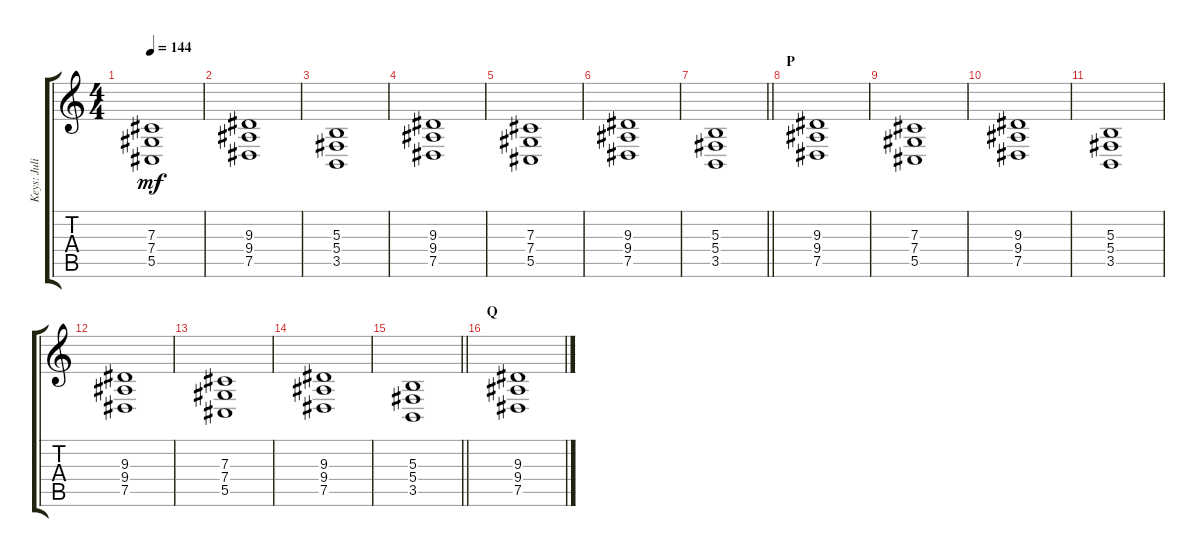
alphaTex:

\track ("Keys: Julie" "Keys: Juli") {instrument synthstrings1}
\staff {score tabs}
\tuning (Eb4 Bb3 Gb3 Db3 Ab2 Eb2) {hide}
\ts (4 4)
\tempo 144
\clef g2
\ks c
(7.3 7.4 5.5).1{dy mf} |
(9.3 9.4 7.5).1 |
(5.3 5.4 3.5).1 |
(9.3 9.4 7.5).1 |
(7.3 7.4 5.5).1 |
(9.3 9.4 7.5).1 |
\barLineRight lightlight
(5.3 5.4 3.5).1 |
\section ("" "P")
(9.3 9.4 7.5).1 |
(7.3 7.4 5.5).1 |
(9.3 9.4 7.5).1 |
(5.3 5.4 3.5).1 |
(9.3 9.4 7.5).1 |
(7.3 7.4 5.5).1 |
(9.3 9.4 7.5).1 |
\barLineRight lightlight
(5.3 5.4 3.5).1 |
\section ("" "Q")
(9.3 9.4 7.5).1
